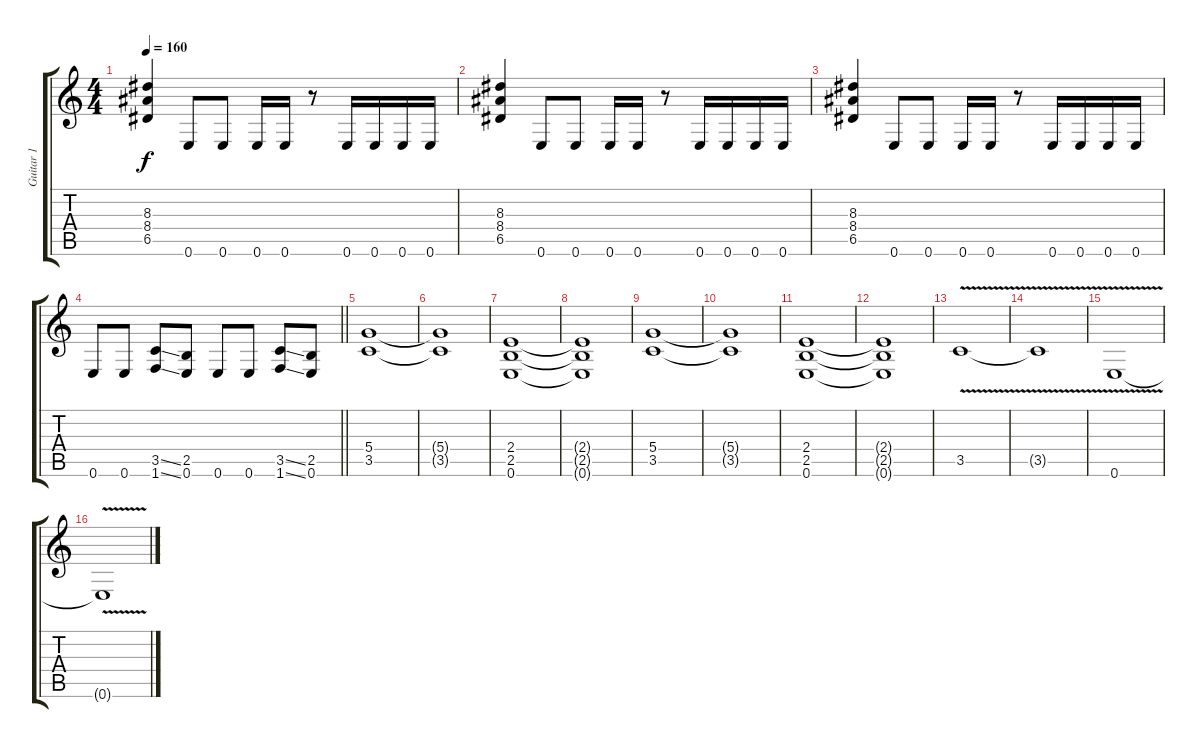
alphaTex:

\track ("Guitar 1" "Guitar 1") {instrument distortionguitar}
\staff {score tabs}
\tuning (E4 B3 G3 D3 A2 E2) {hide}
\ts (4 4)
\tempo 160
\clef g2
\ks c
(8.3 8.4 6.5).4{dy f} 0.6.8 0.6.8 0.6.16 0.6.16 r.8 0.6.16 0.6.16 0.6.16 0.6.16 |
(8.3 8.4 6.5).4 0.6.8 0.6.8 0.6.16 0.6.16 r.8 0.6.16 0.6.16 0.6.16 0.6.16 |
(8.3 8.4 6.5).4 0.6.8 0.6.8 0.6.16 0.6.16 r.8 0.6.16 0.6.16 0.6.16 0.6.16 |
\barLineRight lightlight
0.6.8 0.6.8 (3.5{ss} 1.6{ss}).8 (2.5 0.6).8 0.6.8 0.6.8 (3.5{ss} 1.6{ss}).8 (2.5 0.6).8 |
(5.4 3.5).1 |
(5.4{t} 3.5{t}).1 |
(2.4 2.5 0.6).1 |
(2.4{t} 2.5{t} 0.6{t}).1 |
(5.4 3.5).1 |
(5.4{t} 3.5{t}).1 |
(2.4 2.5 0.6).1 |
(2.4{t} 2.5{t} 0.6{t}).1 |
3.5{v}.1 |
3.5{t}.1 |
0.6{v}.1 |
0.6{t}.1
